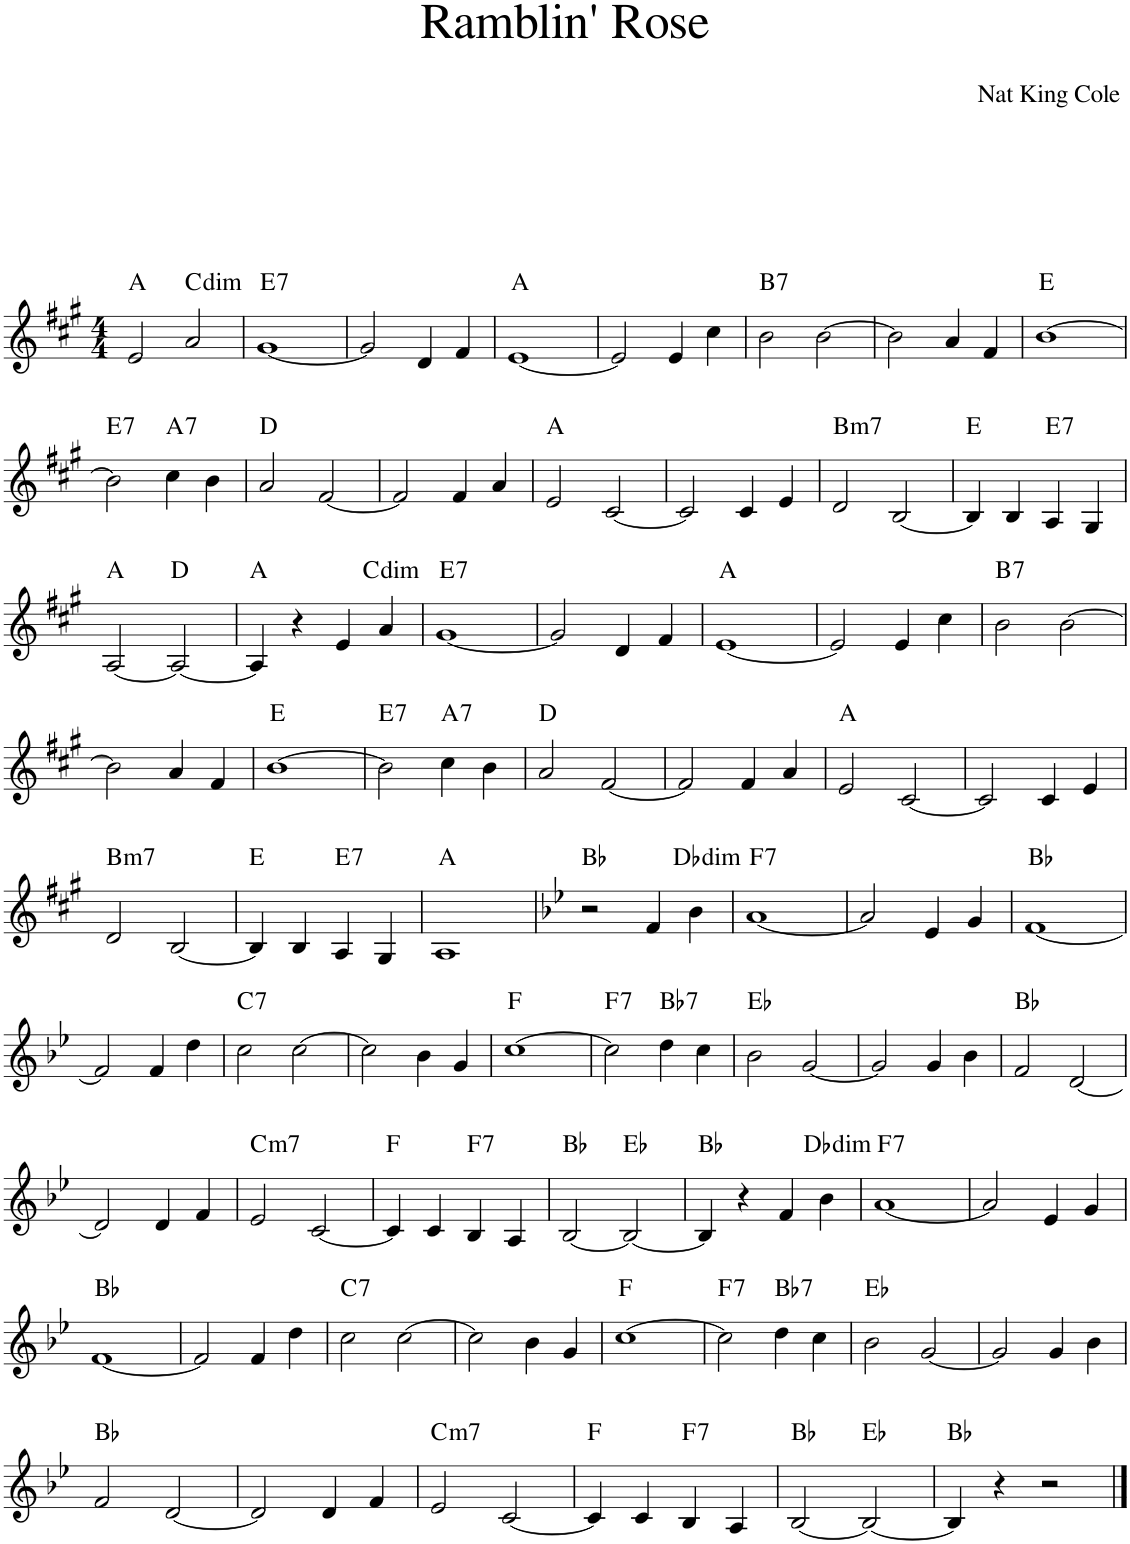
**kern	**harte
*part1	*part1
*staff1	*
*I"Piano	*
*I'Pno.	*
*clefG2	*
*k[f#c#g#]	*
*M4/4	*
=1	=1
2e/	A:maj
!	!LO:H:kt=dim
2a/	C:dim
=2	=2
!	!LO:H:kt=7
[1g#	E:7
=3	=3
2g#/]	.
4d/	.
4f#/	.
=4	=4
[1e	A:maj
=5	=5
2e/]	.
4e/	.
4cc#\	.
=6	=6
!	!LO:H:kt=7
2b\	B:7
[2b\	.
=7	=7
2b\]	.
4a/	.
4f#/	.
=8	=8
[1b	E:maj
!!LO:LB:g=z
=9	=9
!	!LO:H:kt=7
2b\]	E:7
!	!LO:H:kt=7
4cc#\	A:7
4b\	.
=10	=10
2a/	D:maj
[2f#/	.
=11	=11
2f#/]	.
4f#/	.
4a/	.
=12	=12
2e/	A:maj
[2c#/	.
=13	=13
2c#/]	.
4c#/	.
4e/	.
=14	=14
!	!LO:H:kt=m7
2d/	B:min7
[2B/	.
=15	=15
4B/]	E:maj
4B/	.
!	!LO:H:kt=7
4A/	E:7
4G#/	.
!!LO:LB:g=z
=16	=16
[2A/	A:maj
2A/_	D:maj
=17	=17
4A/]	A:maj
4r	.
4e/	.
!	!LO:H:kt=dim
4a/	C:dim
=18	=18
!	!LO:H:kt=7
[1g#	E:7
=19	=19
2g#/]	.
4d/	.
4f#/	.
=20	=20
[1e	A:maj
=21	=21
2e/]	.
4e/	.
4cc#\	.
=22	=22
!	!LO:H:kt=7
2b\	B:7
[2b\	.
!!LO:LB:g=z
=23	=23
2b\]	.
4a/	.
4f#/	.
=24	=24
[1b	E:maj
=25	=25
!	!LO:H:kt=7
2b\]	E:7
!	!LO:H:kt=7
4cc#\	A:7
4b\	.
=26	=26
2a/	D:maj
[2f#/	.
=27	=27
2f#/]	.
4f#/	.
4a/	.
=28	=28
2e/	A:maj
[2c#/	.
=29	=29
2c#/]	.
4c#/	.
4e/	.
!!LO:LB:g=z
=30	=30
!	!LO:H:kt=m7
2d/	B:min7
[2B/	.
=31	=31
4B/]	E:maj
4B/	.
!	!LO:H:kt=7
4A/	E:7
4G#/	.
=32	=32
1A	A:maj
=33	=33
*k[b-e-]	*
2r	Bb:maj
4f/	.
!	!LO:H:kt=dim
4b-\	Db:dim
=34	=34
!	!LO:H:kt=7
[1a	F:7
=35	=35
2a/]	.
4e-/	.
4g/	.
=36	=36
[1f	Bb:maj
!!LO:LB:g=z
=37	=37
2f/]	.
4f/	.
4dd\	.
=38	=38
!	!LO:H:kt=7
2cc\	C:7
[2cc\	.
=39	=39
2cc\]	.
4b-\	.
4g/	.
=40	=40
[1cc	F:maj
=41	=41
!	!LO:H:kt=7
2cc\]	F:7
!	!LO:H:kt=7
4dd\	Bb:7
4cc\	.
=42	=42
2b-\	Eb:maj
[2g/	.
=43	=43
2g/]	.
4g/	.
4b-\	.
=44	=44
2f/	Bb:maj
[2d/	.
!!LO:LB:g=z
=45	=45
2d/]	.
4d/	.
4f/	.
=46	=46
!	!LO:H:kt=m7
2e-/	C:min7
[2c/	.
=47	=47
4c/]	F:maj
4c/	.
!	!LO:H:kt=7
4B-/	F:7
4A/	.
=48	=48
[2B-/	Bb:maj
2B-/_	Eb:maj
=49	=49
4B-/]	Bb:maj
4r	.
4f/	.
!	!LO:H:kt=dim
4b-\	Db:dim
=50	=50
!	!LO:H:kt=7
[1a	F:7
=51	=51
2a/]	.
4e-/	.
4g/	.
!!LO:LB:g=z
=52	=52
[1f	Bb:maj
=53	=53
2f/]	.
4f/	.
4dd\	.
=54	=54
!	!LO:H:kt=7
2cc\	C:7
[2cc\	.
=55	=55
2cc\]	.
4b-\	.
4g/	.
=56	=56
[1cc	F:maj
=57	=57
!	!LO:H:kt=7
2cc\]	F:7
!	!LO:H:kt=7
4dd\	Bb:7
4cc\	.
=58	=58
2b-\	Eb:maj
[2g/	.
=59	=59
2g/]	.
4g/	.
4b-\	.
!!LO:LB:g=z
=60	=60
2f/	Bb:maj
[2d/	.
=61	=61
2d/]	.
4d/	.
4f/	.
=62	=62
!	!LO:H:kt=m7
2e-/	C:min7
[2c/	.
=63	=63
4c/]	F:maj
4c/	.
!	!LO:H:kt=7
4B-/	F:7
4A/	.
=64	=64
[2B-/	Bb:maj
2B-/_	Eb:maj
=65	=65
4B-/]	Bb:maj
4r	.
2r	.
==	==
*-	*-
